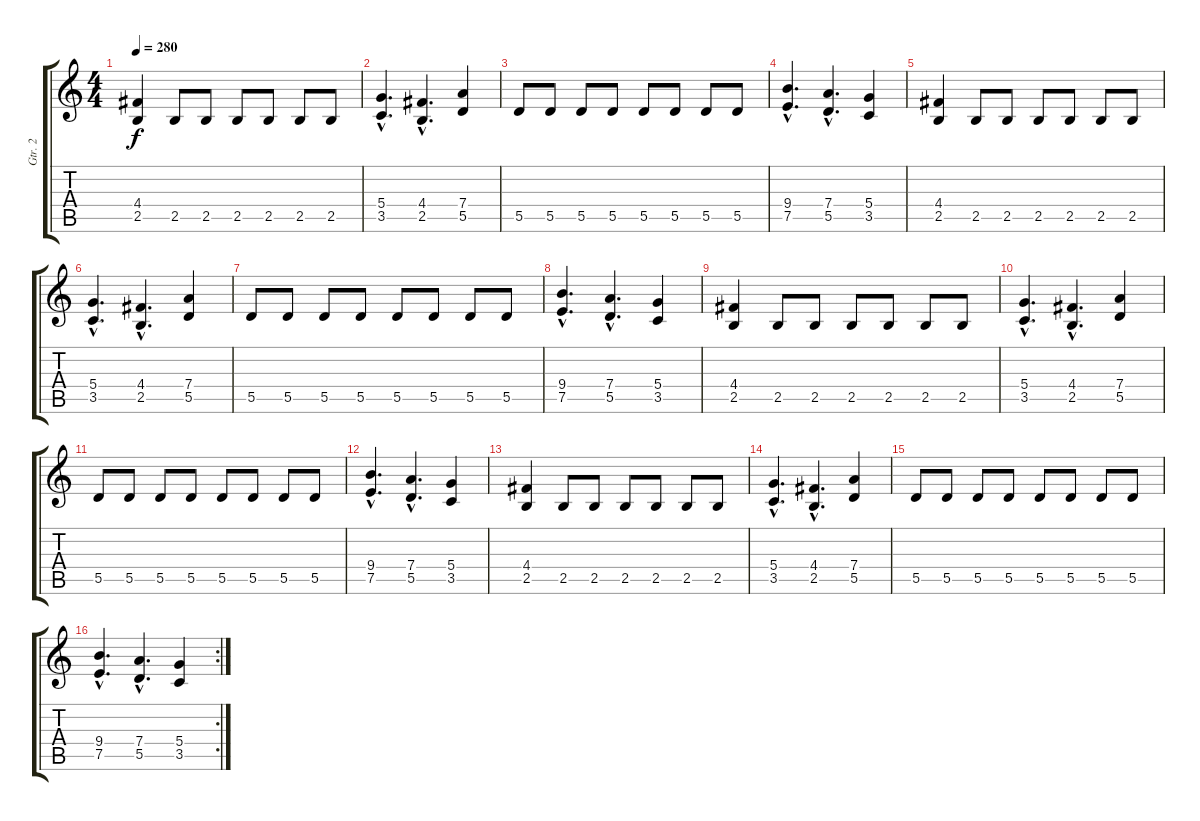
\track ("Gtr. 2" "Gtr. 2") {instrument distortionguitar}
\staff {score tabs}
\tuning (E4 B3 G3 D3 A2 E2) {hide}
\ts (4 4)
\tempo 280
\clef g2
\ks c
(4.4 2.5).4{dy f} 2.5.8 2.5.8 2.5.8 2.5.8 2.5.8 2.5.8 |
(5.4{hac} 3.5{hac}).4{d} (4.4{hac} 2.5{hac}).4{d} (7.4 5.5).4 |
5.5.8 5.5.8 5.5.8 5.5.8 5.5.8 5.5.8 5.5.8 5.5.8 |
(9.4{hac} 7.5{hac}).4{d} (7.4{hac} 5.5{hac}).4{d} (5.4 3.5).4 |
(4.4 2.5).4 2.5.8 2.5.8 2.5.8 2.5.8 2.5.8 2.5.8 |
(5.4{hac} 3.5{hac}).4{d} (4.4{hac} 2.5{hac}).4{d} (7.4 5.5).4 |
5.5.8 5.5.8 5.5.8 5.5.8 5.5.8 5.5.8 5.5.8 5.5.8 |
(9.4{hac} 7.5{hac}).4{d} (7.4{hac} 5.5{hac}).4{d} (5.4 3.5).4 |
(4.4 2.5).4 2.5.8 2.5.8 2.5.8 2.5.8 2.5.8 2.5.8 |
(5.4{hac} 3.5{hac}).4{d} (4.4{hac} 2.5{hac}).4{d} (7.4 5.5).4 |
5.5.8 5.5.8 5.5.8 5.5.8 5.5.8 5.5.8 5.5.8 5.5.8 |
(9.4{hac} 7.5{hac}).4{d} (7.4{hac} 5.5{hac}).4{d} (5.4 3.5).4 |
(4.4 2.5).4 2.5.8 2.5.8 2.5.8 2.5.8 2.5.8 2.5.8 |
(5.4{hac} 3.5{hac}).4{d} (4.4{hac} 2.5{hac}).4{d} (7.4 5.5).4 |
5.5.8 5.5.8 5.5.8 5.5.8 5.5.8 5.5.8 5.5.8 5.5.8 |
\rc 2
(9.4{hac} 7.5{hac}).4{d} (7.4{hac} 5.5{hac}).4{d} (5.4 3.5).4
